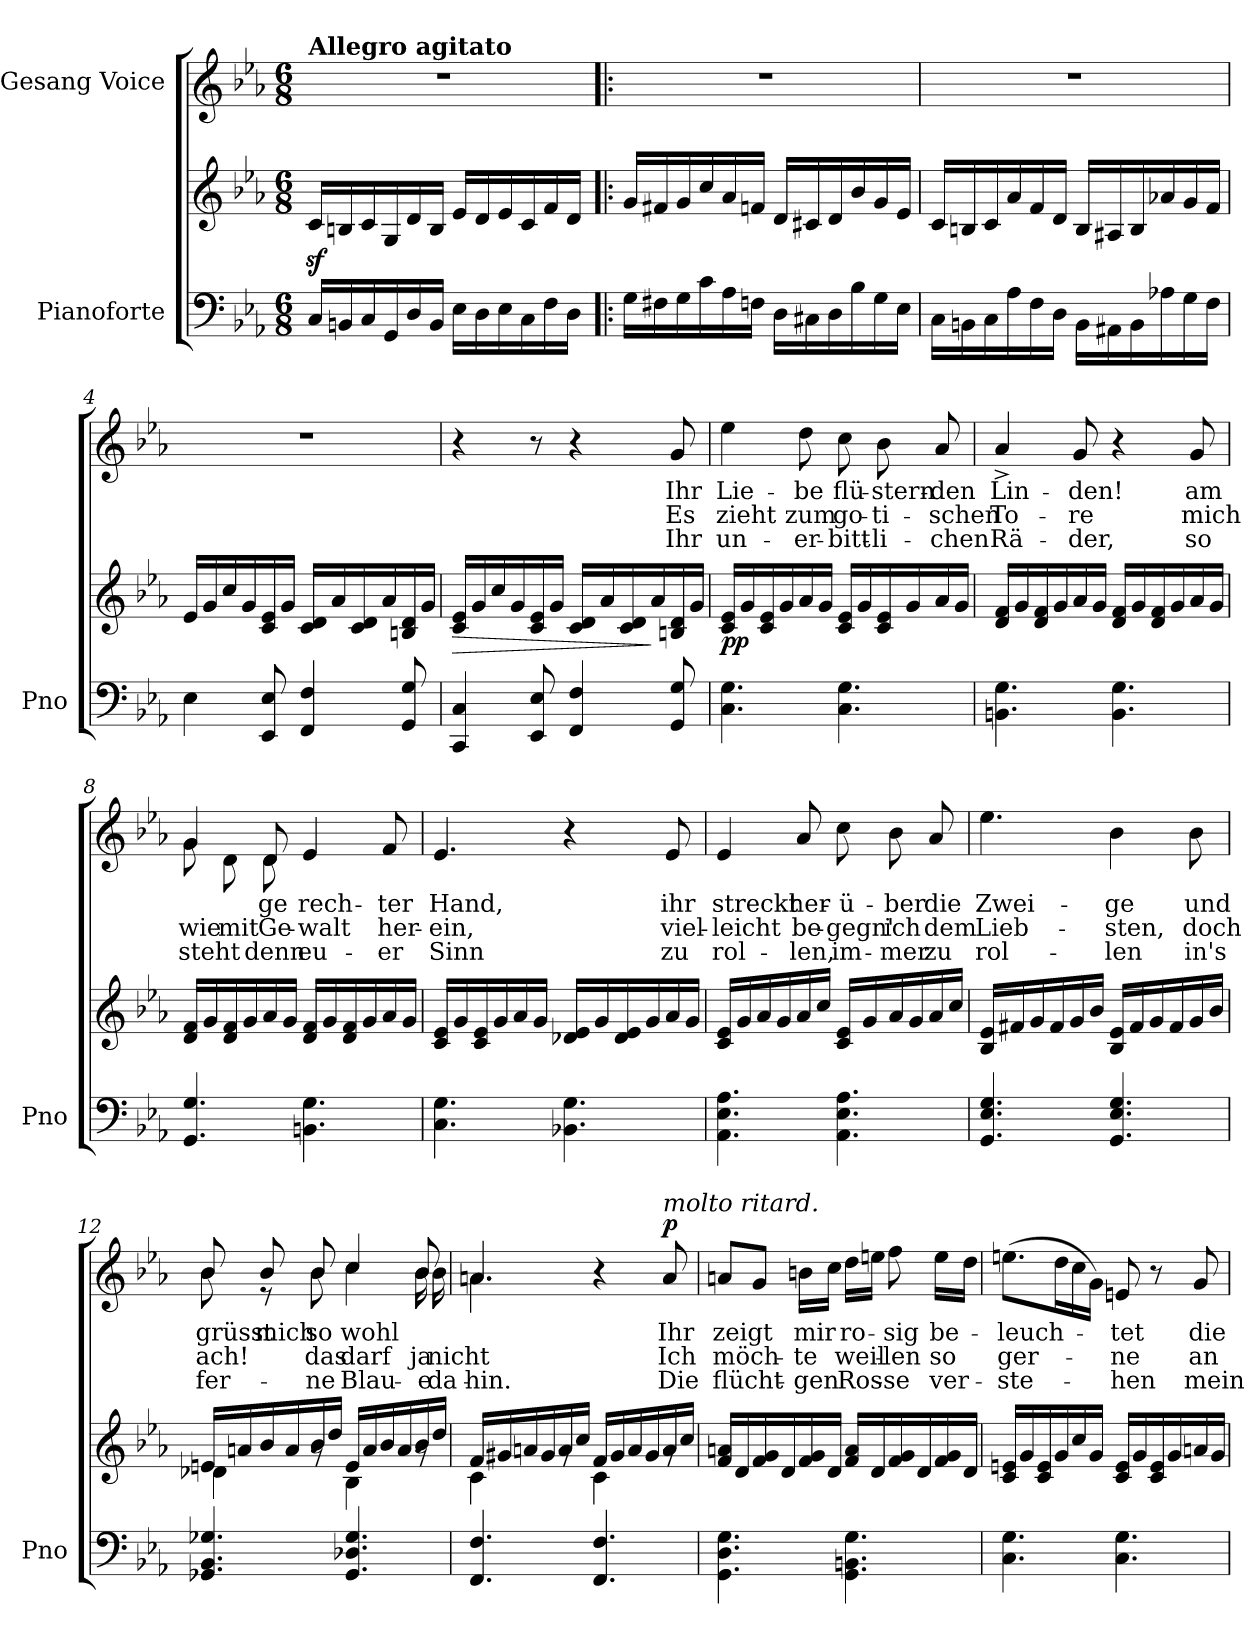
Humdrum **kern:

**kern	**kern	**dynam	**kern	**text	**text	**text	**dynam
*part2	*part2	*part2	*part1	*part1	*part1	*part1	*part1
*staff3	*staff2	*staff2/3	*staff1	*staff1	*staff1	*staff1	*staff1
*I"Pianoforte	*	*	*I"Gesang Voice	*	*	*	*
*I'Pno	*	*	*	*	*	*	*
*clefF4	*clefG2	*	*clefG2	*	*	*	*
*k[b-e-a-]	*k[b-e-a-]	*	*k[b-e-a-]	*	*	*	*
*M6/8	*M6/8	*	*M6/8	*	*	*	*
=1	=1	=1	=1	=1	=1	=1	=1
!	!	!	!LO:TX:a:B:t=Allegro agitato	!	!	!	!
16C/LL	16cz</LL	.	2.r	.	.	.	.
16BBn/	16Bn/	.	.	.	.	.	.
16C/	16c/	.	.	.	.	.	.
16GG/	16G/	.	.	.	.	.	.
16D/	16d/	.	.	.	.	.	.
16BB/JJ	16B/JJ	.	.	.	.	.	.
16E-\LL	16e-/LL	.	.	.	.	.	.
16D\	16d/	.	.	.	.	.	.
16E-\	16e-/	.	.	.	.	.	.
16C\	16c/	.	.	.	.	.	.
16F\	16f/	.	.	.	.	.	.
16D\JJ	16d/JJ	.	.	.	.	.	.
=2!|:	=2!|:	=2!|:	=2!|:	=2!|:	=2!|:	=2!|:	=2!|:
16G\LL	16g/LL	.	2.r	.	.	.	.
16F#X\	16f#X/	.	.	.	.	.	.
16G\	16g/	.	.	.	.	.	.
16c\	16cc/	.	.	.	.	.	.
16A-\	16a-/	.	.	.	.	.	.
16Fn\JJ	16fn/JJ	.	.	.	.	.	.
16D\LL	16d/LL	.	.	.	.	.	.
16C#X\	16c#X/	.	.	.	.	.	.
16D\	16d/	.	.	.	.	.	.
16B-\	16b-/	.	.	.	.	.	.
16G\	16g/	.	.	.	.	.	.
16E-\JJ	16e-/JJ	.	.	.	.	.	.
=3	=3	=3	=3	=3	=3	=3	=3
16C\LL	16c/LL	.	2.r	.	.	.	.
16BBn\	16Bn/	.	.	.	.	.	.
16C\	16c/	.	.	.	.	.	.
16A-\	16a-/	.	.	.	.	.	.
16F\	16f/	.	.	.	.	.	.
16D\JJ	16d/JJ	.	.	.	.	.	.
16BB\LL	16B/LL	.	.	.	.	.	.
16AA#X\	16A#X/	.	.	.	.	.	.
16BB\	16B/	.	.	.	.	.	.
16A-X\	16a-X/	.	.	.	.	.	.
16G\	16g/	.	.	.	.	.	.
16F\JJ	16f/JJ	.	.	.	.	.	.
!!LO:LB:g=z
=4	=4	=4	=4	=4	=4	=4	=4
4E-\	16e-/LL	.	2.r	.	.	.	.
.	16g/	.	.	.	.	.	.
.	16cc/	.	.	.	.	.	.
.	16g/	.	.	.	.	.	.
8EE-/ 8E-/	16c/ 16e-/	.	.	.	.	.	.
.	16g/JJ	.	.	.	.	.	.
4FF/ 4F/	16c/ 16d/LL	.	.	.	.	.	.
.	16a-/	.	.	.	.	.	.
.	16c/ 16d/	.	.	.	.	.	.
.	16a-/	.	.	.	.	.	.
8GG/ 8G/	16Bn/ 16d/	.	.	.	.	.	.
.	16g/JJ	.	.	.	.	.	.
=5	=5	=5	=5	=5	=5	=5	=5
!	!	!LO:HP:b	!	!	!	!	!
4CC/ 4C/	16c/ 16e-/LL	>	4r	.	.	.	.
.	16g/	.	.	.	.	.	.
.	16cc/	.	.	.	.	.	.
.	16g/	.	.	.	.	.	.
8EE-/ 8E-/	16c/ 16e-/	.	8r	.	.	.	.
.	16g/JJ	.	.	.	.	.	.
4FF/ 4F/	16c/ 16d/LL	.	4r	.	.	.	.
.	16a-/	.	.	.	.	.	.
.	16c/ 16d/	.	.	.	.	.	.
.	16a-/	]	.	.	.	.	.
!	!	!	!	!LO:LY:b	!LO:LY:b	!LO:LY:b	!
8GG/ 8G/	16Bn/ 16d/	.	8g/	Ihr	Es	Ihr	.
.	16g/JJ	.	.	.	.	.	.
=6	=6	=6	=6	=6	=6	=6	=6
!	!	!LO:DY:b	!	!LO:LY:b	!LO:LY:b	!LO:LY:b	!
4.C\ 4.G\	16c/ 16e-/LL	pp	4ee-\	Lie-	zieht	un-	.
.	16g/	.	.	.	.	.	.
.	16c/ 16e-/	.	.	.	.	.	.
.	16g/	.	.	.	.	.	.
!	!	!	!	!LO:LY:b	!LO:LY:b	!LO:LY:b	!
.	16a-/	.	8dd\	-be	zum	-er-	.
.	16g/JJ	.	.	.	.	.	.
!	!	!	!	!LO:LY:b	!LO:LY:b	!LO:LY:b	!
4.C\ 4.G\	16c/ 16e-/LL	.	8cc\	flü-	go-	-bitt-	.
.	16g/	.	.	.	.	.	.
!	!	!	!	!LO:LY:b	!LO:LY:b	!LO:LY:b	!
.	16c/ 16e-/	.	8b-\	-stern-	-ti-	-li-	.
.	16g/	.	.	.	.	.	.
!	!	!	!	!LO:LY:b	!LO:LY:b	!LO:LY:b	!
.	16a-/	.	8a-/	-den	-schen	-chen	.
.	16g/JJ	.	.	.	.	.	.
!!LO:LB:g=z
=7	=7	=7	=7	=7	=7	=7	=7
!	!	!	!	!LO:LY:b	!LO:LY:b	!LO:LY:b	!
4.BBn\ 4.G\	16d/ 16f/LL	.	4a-^/	Lin-	To-	Rä-	.
.	16g/	.	.	.	.	.	.
.	16d/ 16f/	.	.	.	.	.	.
.	16g/	.	.	.	.	.	.
!	!	!	!	!LO:LY:b	!LO:LY:b	!LO:LY:b	!
.	16a-/	.	8g/	-den!	-re	-der,	.
.	16g/JJ	.	.	.	.	.	.
4.BB\ 4.G\	16d/ 16f/LL	.	4r	.	.	.	.
.	16g/	.	.	.	.	.	.
.	16d/ 16f/	.	.	.	.	.	.
.	16g/	.	.	.	.	.	.
!	!	!	!	!LO:LY:b	!LO:LY:b	!LO:LY:b	!
.	16a-/	.	8g/	am	mich	so	.
.	16g/JJ	.	.	.	.	.	.
=8	=8	=8	=8	=8	=8	=8	=8
!	!	!	!	!LO:LY:b	!	!LO:LY:b	!
*	*	*	*^	*	*	*	*
!	!	!	!	!	!	!LO:LY:b	!	!
4.GG/ 4.G/	16d/ 16f/LL	.	4g/	8g\	.	wie	steht	.
.	16g/	.	.	.	.	.	.	.
!	!	!	!	!	!	!LO:LY:b	!	!
.	16d/ 16f/	.	.	8d\	.	mit	.	.
.	16g/	.	.	.	.	.	.	.
!	!	!	!	!	!LO:LY:b	!LO:LY:b	!LO:LY:b	!
.	16a-/	.	8d/	8d\	-ge	Ge-	denn	.
.	16g/JJ	.	.	.	.	.	.	.
!	!	!	!	!	!LO:LY:b	!LO:LY:b	!LO:LY:b	!
4.BBn\ 4.G\	16d/ 16f/LL	.	4e-/	4.ryy	rech-	-walt	eu-	.
.	16g/	.	.	.	.	.	.	.
.	16d/ 16f/	.	.	.	.	.	.	.
.	16g/	.	.	.	.	.	.	.
!	!	!	!	!	!LO:LY:b	!LO:LY:b	!LO:LY:b	!
.	16a-/	.	8f/	.	-ter	her-	-er	.
.	16g/JJ	.	.	.	.	.	.	.
*	*	*	*v	*v	*	*	*	*
=9	=9	=9	=9	=9	=9	=9	=9
!	!	!	!	!LO:LY:b	!LO:LY:b	!LO:LY:b	!
4.C\ 4.G\	16c/ 16e-/LL	.	4.e-/	Hand,	-ein,	Sinn	.
.	16g/	.	.	.	.	.	.
.	16c/ 16e-/	.	.	.	.	.	.
.	16g/	.	.	.	.	.	.
.	16a-/	.	.	.	.	.	.
.	16g/JJ	.	.	.	.	.	.
4.BB-X\ 4.G\	16d-X/ 16e-/LL	.	4r	.	.	.	.
.	16g/	.	.	.	.	.	.
.	16d-/ 16e-/	.	.	.	.	.	.
.	16g/	.	.	.	.	.	.
!	!	!	!	!LO:LY:b	!LO:LY:b	!LO:LY:b	!
.	16a-/	.	8e-/	ihr	viel-	zu	.
.	16g/JJ	.	.	.	.	.	.
!!LO:LB:g=z
=10	=10	=10	=10	=10	=10	=10	=10
!	!	!	!	!LO:LY:b	!LO:LY:b	!LO:LY:b	!
4.AA-\ 4.E-\ 4.A-\	16c/ 16e-/LL	.	4e-/	streckt	-leicht	rol-	.
.	16g/	.	.	.	.	.	.
.	16a-/	.	.	.	.	.	.
.	16g/	.	.	.	.	.	.
!	!	!	!	!LO:LY:b	!LO:LY:b	!LO:LY:b	!
.	16a-/	.	8a-/	her-	be-	-len,	.
.	16cc/JJ	.	.	.	.	.	.
!	!	!	!	!LO:LY:b	!LO:LY:b	!LO:LY:b	!
4.AA-\ 4.E-\ 4.A-\	16c/ 16e-/LL	.	8cc\	-ü-	-gegn'	im-	.
.	16g/	.	.	.	.	.	.
!	!	!	!	!LO:LY:b	!LO:LY:b	!LO:LY:b	!
.	16a-/	.	8b-\	-ber	ich	-mer	.
.	16g/	.	.	.	.	.	.
!	!	!	!	!LO:LY:b	!LO:LY:b	!LO:LY:b	!
.	16a-/	.	8a-/	die	dem	zu	.
.	16cc/JJ	.	.	.	.	.	.
=11	=11	=11	=11	=11	=11	=11	=11
!	!	!	!	!LO:LY:b	!LO:LY:b	!LO:LY:b	!
4.GG/ 4.E-/ 4.G/	16B-/ 16e-/LL	.	4.ee-\	Zwei-	Lieb-	rol-	.
.	16f#X/	.	.	.	.	.	.
.	16g/	.	.	.	.	.	.
.	16f#/	.	.	.	.	.	.
.	16g/	.	.	.	.	.	.
.	16b-/JJ	.	.	.	.	.	.
!	!	!	!	!LO:LY:b	!LO:LY:b	!LO:LY:b	!
4.GG/ 4.E-/ 4.G/	16B-/ 16e-/LL	.	4b-\	-ge	-sten,	-len	.
.	16f#/	.	.	.	.	.	.
.	16g/	.	.	.	.	.	.
.	16f#/	.	.	.	.	.	.
!	!	!	!	!LO:LY:b	!LO:LY:b	!LO:LY:b	!
.	16g/	.	8b-\	und	doch	in's	.
.	16b-/JJ	.	.	.	.	.	.
=12	=12	=12	=12	=12	=12	=12	=12
*	*^	*	*	*	*	*	*
!	!	!	!	!	!LO:LY:b	!LO:LY:b	!LO:LY:b	!
*	*	*	*	*^	*	*	*	*
4.GG-X/ 4.BB-/ 4.G-X/	16en/LL	4d-X\	.	8b-/	8b-\	grüsst	ach!	fer-	.
.	16an/	.	.	.	.	.	.	.	.
!	!	!	!	!	!	!LO:LY:b	!	!	!
.	16b-/	.	.	8b-/	8r	mich	.	.	.
.	16a/	.	.	.	.	.	.	.	.
!	!	!	!	!	!	!LO:LY:b	!LO:LY:b	!LO:LY:b	!
.	16b-/	8rg	.	8b-/	8b-\	so	das	-ne	.
.	16dd/JJ	.	.	.	.	.	.	.	.
!	!	!	!	!	!	!LO:LY:b	!LO:LY:b	!LO:LY:b	!
4.GG-/ 4.D-X/ 4.G-/	16e/LL	4B-\	.	4cc/	4cc\	wohl	darf	Blau-	.
.	16a/	.	.	.	.	.	.	.	.
.	16b-/	.	.	.	.	.	.	.	.
.	16a/	.	.	.	.	.	.	.	.
!	!	!	!	!	!	!LO:LY:b	!	!LO:LY:b	!
!	!	!	!	!	!	!	!LO:LY:b	!	!
.	16b-/	8rg	.	8b-/	16b-\	.	ja	-e	.
!	!	!	!	!	!	!	!LO:LY:b	!LO:LY:b	!
.	16dd/JJ	.	.	.	16b-\	.	nicht	da-	.
!!LO:PB:g=z	!!
=13	=13	=13	=13	=13	=13	=13	=13	=13	=13
!	!	!	!	!	!	!LO:LY:b	!LO:LY:b	!	!
!	!	!	!	!	!	!	!	!LO:LY:b	!
4.FF/ 4.F/	16f/LL	4c\	.	4.an/	4.a\	.	.	-hin.	.
.	16g#X/	.	.	.	.	.	.	.	.
.	16an/	.	.	.	.	.	.	.	.
.	16g#/	.	.	.	.	.	.	.	.
.	16a/	8rg	.	.	.	.	.	.	.
.	16cc/JJ	.	.	.	.	.	.	.	.
*	*	*	*	*MM130	*	*	*	*	*
4.FF/ 4.F/	16f/LL	4c\	.	4r	4reyy	.	.	.	.
.	16g#/	.	.	.	.	.	.	.	.
.	16a/	.	.	.	.	.	.	.	.
.	16g#/	.	.	.	.	.	.	.	.
!	!	!	!	!LO:TX:a:i:t=molto ritard.	!	!	!	!	!
!	!	!	!	!	!	!LO:LY:b	!LO:LY:b	!LO:LY:b	!LO:DY:b
.	16a/	8rg	.	8a/	8rgyy	Ihr	Ich	Die	p
.	16cc/JJ	.	.	.	.	.	.	.	.
*	*v	*v	*	*	*	*	*	*	*
*	*	*	*v	*v	*	*	*	*
=14	=14	=14	=14	=14	=14	=14	=14
*	*	*	*MM110	*	*	*	*
!	!	!LO:DY:b	!	!LO:LY:b	!LO:LY:b	!LO:LY:b	!
!	!	!LO:DY:n=1:b	!	!	!	!	!
4.GG\ 4.D\ 4.G\	16f/ 16an/LL	p other-dynamics	8an/L	zeigt	möch-	flücht-	.
.	16d/	.	.	.	.	.	.
.	16f/ 16g/	.	8g/J	.	.	.	.
.	16d/	.	.	.	.	.	.
!	!	!	!	!LO:LY:b	!LO:LY:b	!LO:LY:b	!
.	16f/ 16g/	.	16bn\LL	mir	-te	-gen	.
.	16d/JJ	.	16cc\JJ	.	.	.	.
!	!	!	!	!LO:LY:b	!LO:LY:b	!LO:LY:b	!
4.GG\ 4.BBn\ 4.G\	16f/ 16a/LL	.	16dd\LL	ro-	weil-	Ros-	.
.	16d/	.	16een\JJ	.	.	.	.
!	!	!	!	!LO:LY:b	!LO:LY:b	!LO:LY:b	!
.	16f/ 16g/	.	8ff\	-sig	-len	-se	.
.	16d/	.	.	.	.	.	.
!	!	!	!	!LO:LY:b	!LO:LY:b	!LO:LY:b	!
.	16f/ 16g/	.	16ee\LL	be-	so	ver-	.
.	16d/JJ	.	16dd\JJ	.	.	.	.
=15	=15	=15	=15	=15	=15	=15	=15
!	!	!	!	!LO:LY:b	!LO:LY:b	!LO:LY:b	!
4.C\ 4.G\	16c/ 16en/LL	.	(>8.een\L	-leuch-	ger-	-ste-	.
.	16g/	.	.	.	.	.	.
.	16c/ 16e/	.	.	.	.	.	.
.	16g/	.	16dd\L	.	.	.	.
.	16cc/	.	16cc\	.	.	.	.
.	16g/JJ	.	16g\JJ)	.	.	.	.
!	!	!	!	!LO:LY:b	!LO:LY:b	!LO:LY:b	!
4.C\ 4.G\	16c/ 16e/LL	.	8eni/	-tet	-ne	-hen	.
.	16g/	.	.	.	.	.	.
.	16c/ 16e/	.	8r	.	.	.	.
.	16g/	.	.	.	.	.	.
!	!	!	!	!LO:LY:b	!LO:LY:b	!LO:LY:b	!
.	16an/	.	8g/	die	an	mein	.
.	16g/JJ	.	.	.	.	.	.
=	=	=	=	=	=	=	=
*-	*-	*-	*-	*-	*-	*-	*-
